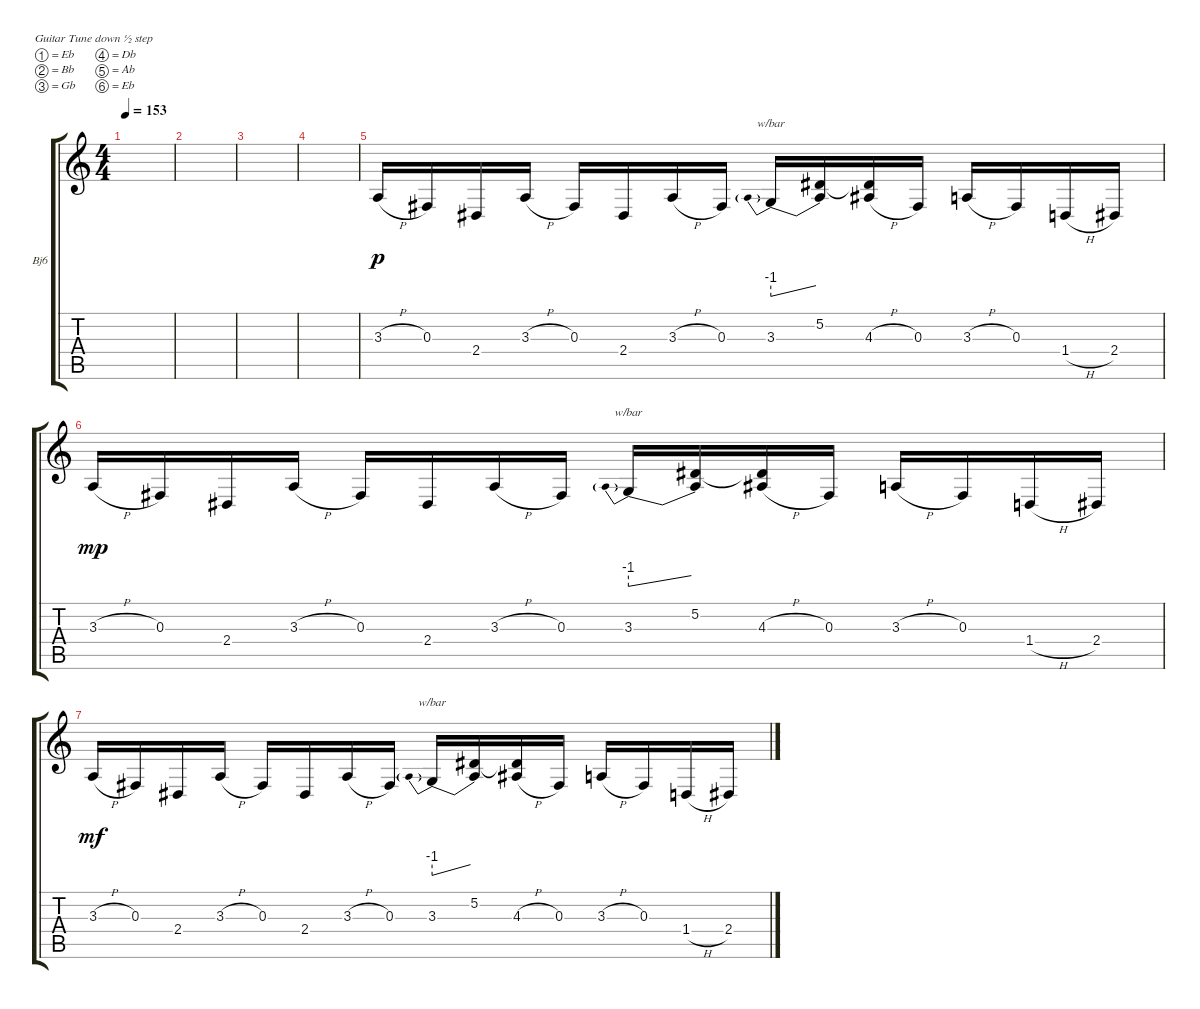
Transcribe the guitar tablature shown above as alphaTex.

\bracketExtendMode groupsimilarinstruments
\firstSystemTrackNameOrientation horizontal
\otherSystemsTrackNameOrientation horizontal
\track ("Soul-Crushing Banjo" "Bj6") {instrument banjo}
\staff {score tabs}
\tuning (Eb4 Bb3 Gb3 Db3 Ab2 Eb2)
\ts (4 4)
\tempo 153
\clef g2
\ks c
|
|
|
|
3.3{h}.16{dy p} 0.3.16 2.4.16 3.3{h}.16 0.3.16 2.4.16 3.3{h}.16 0.3.16 3.3.16{tbe (predivedive default 0 -4 30 0)} (5.2 3.3{t}).16 (4.3{h} 5.2{t}).16 0.3.16 3.3{h}.16 0.3.16 1.4{h}.16 2.4.16 |
3.3{h}.16{dy mp} 0.3.16 2.4.16 3.3{h}.16 0.3.16 2.4.16 3.3{h}.16 0.3.16 3.3.16{tbe (predivedive default 0 -4 30 0)} (5.2 3.3{t}).16 (4.3{h} 5.2{t}).16 0.3.16 3.3{h}.16 0.3.16 1.4{h}.16 2.4.16 |
3.3{h}.16{dy mf} 0.3.16 2.4.16 3.3{h}.16 0.3.16 2.4.16 3.3{h}.16 0.3.16 3.3.16{tbe (predivedive default 0 -4 30 0)} (5.2 3.3{t}).16 (4.3{h} 5.2{t}).16 0.3.16 3.3{h}.16 0.3.16 1.4{h}.16 2.4.16
